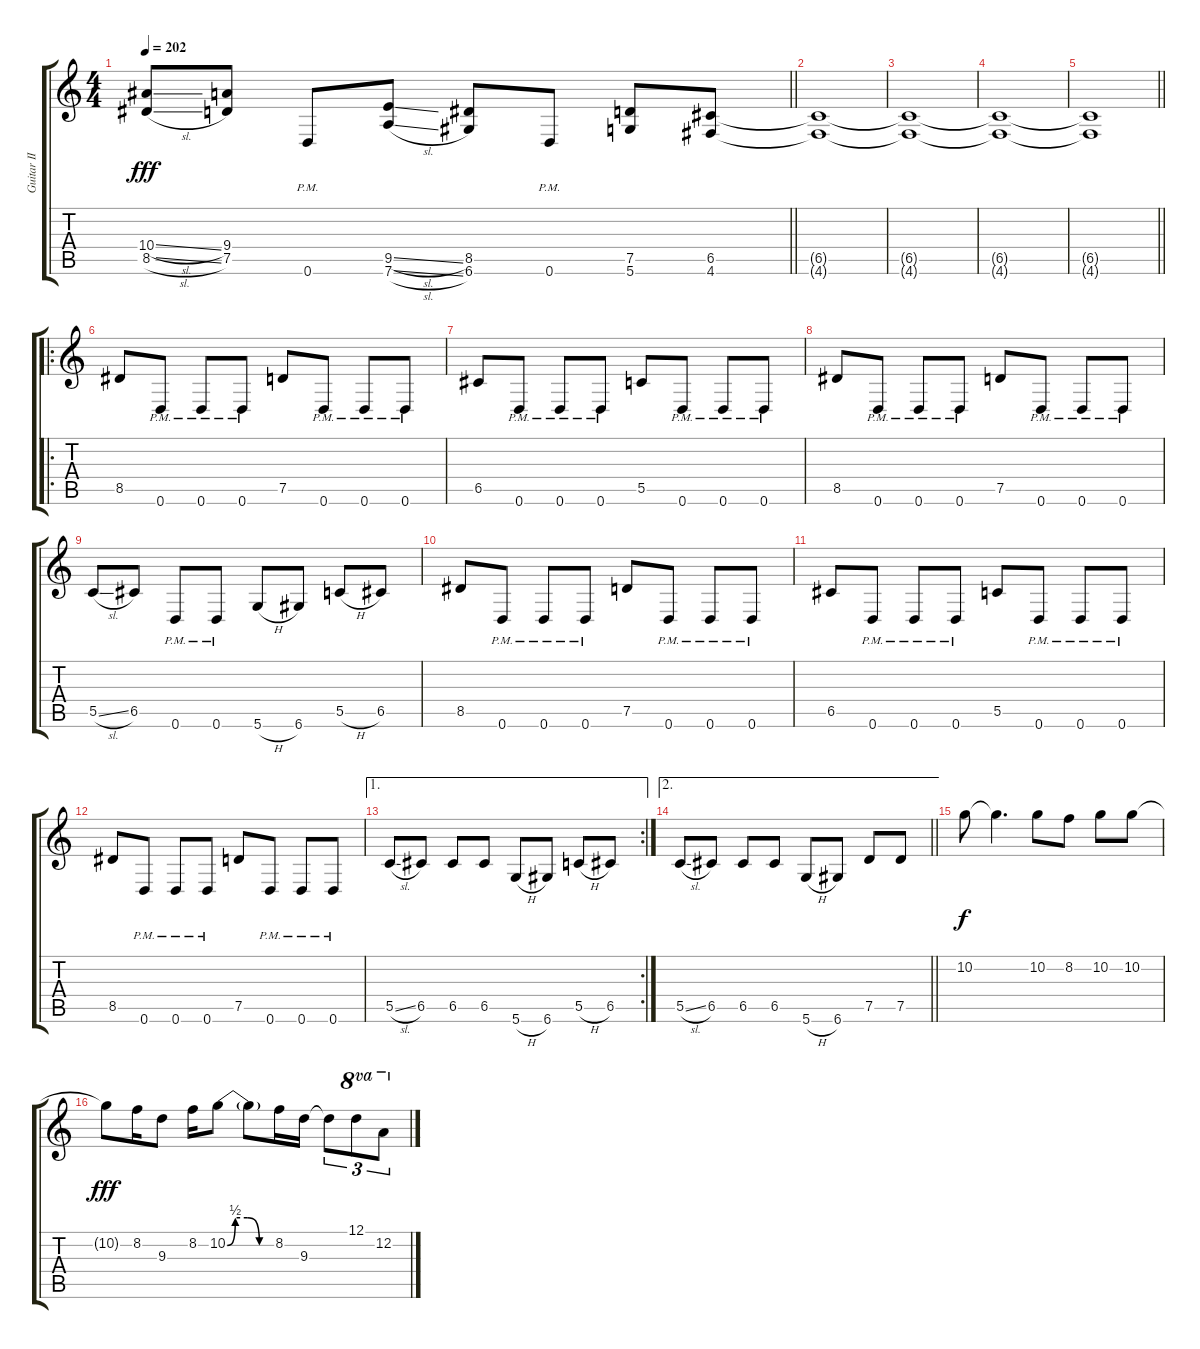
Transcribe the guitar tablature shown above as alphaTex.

\track ("Guitar II" "Guitar II") {instrument distortionguitar}
\staff {score tabs}
\tuning (D4 A3 F3 C3 G2 D2) {hide}
\ts (4 4)
\tempo 202
\clef g2
\barLineRight lightlight
\ks c
(10.4{sl} 8.5{sl}).8{dy fff} (9.4 7.5).8 0.6{pm}.8 (9.5{sl} 7.6{sl}).8 (8.5 6.6).8 0.6{pm}.8 (7.5 5.6).8 (6.5 4.6).8 |
(6.5{t} 4.6{t}).1 |
(6.5{t} 4.6{t}).1 |
(6.5{t} 4.6{t}).1 |
\barLineRight lightlight
(6.5{t} 4.6{t}).1 |
\ro
8.5.8 0.6{pm}.8 0.6{pm}.8 0.6{pm}.8 7.5.8 0.6{pm}.8 0.6{pm}.8 0.6{pm}.8 |
6.5.8 0.6{pm}.8 0.6{pm}.8 0.6{pm}.8 5.5.8 0.6{pm}.8 0.6{pm}.8 0.6{pm}.8 |
8.5.8 0.6{pm}.8 0.6{pm}.8 0.6{pm}.8 7.5.8 0.6{pm}.8 0.6{pm}.8 0.6{pm}.8 |
5.5{sl}.8 6.5.8 0.6{pm}.8 0.6{pm}.8 5.6{h}.8 6.6.8 5.5{h}.8 6.5.8 |
8.5.8 0.6{pm}.8 0.6{pm}.8 0.6{pm}.8 7.5.8 0.6{pm}.8 0.6{pm}.8 0.6{pm}.8 |
6.5.8 0.6{pm}.8 0.6{pm}.8 0.6{pm}.8 5.5.8 0.6{pm}.8 0.6{pm}.8 0.6{pm}.8 |
8.5.8 0.6{pm}.8 0.6{pm}.8 0.6{pm}.8 7.5.8 0.6{pm}.8 0.6{pm}.8 0.6{pm}.8 |
\ae 1
\rc 2
5.5{sl}.8 6.5.8 6.5.8 6.5.8 5.6{h}.8 6.6.8 5.5{h}.8 6.5.8 |
\ae 2
\barLineRight lightlight
5.5{sl}.8 6.5.8 6.5.8 6.5.8 5.6{h}.8 6.6.8 7.5.8 7.5.8 |
10.2.8{dy f} 10.2{t}.4{d} 10.2.8 8.2.8 10.2.8 10.2.8 |
10.2{t}.8{dy fff} 8.2.16 9.3.8 8.2.16 10.2{be (custom 0 0 10 2 25 2 40 0 60 0)}.8 10.2{t}.8 8.2.16 9.3.16 9.3{t}.8{tu (3 2)} 12.1.8{tu (3 2) ot 8va} 12.2.8{tu (3 2) ot 8va}
